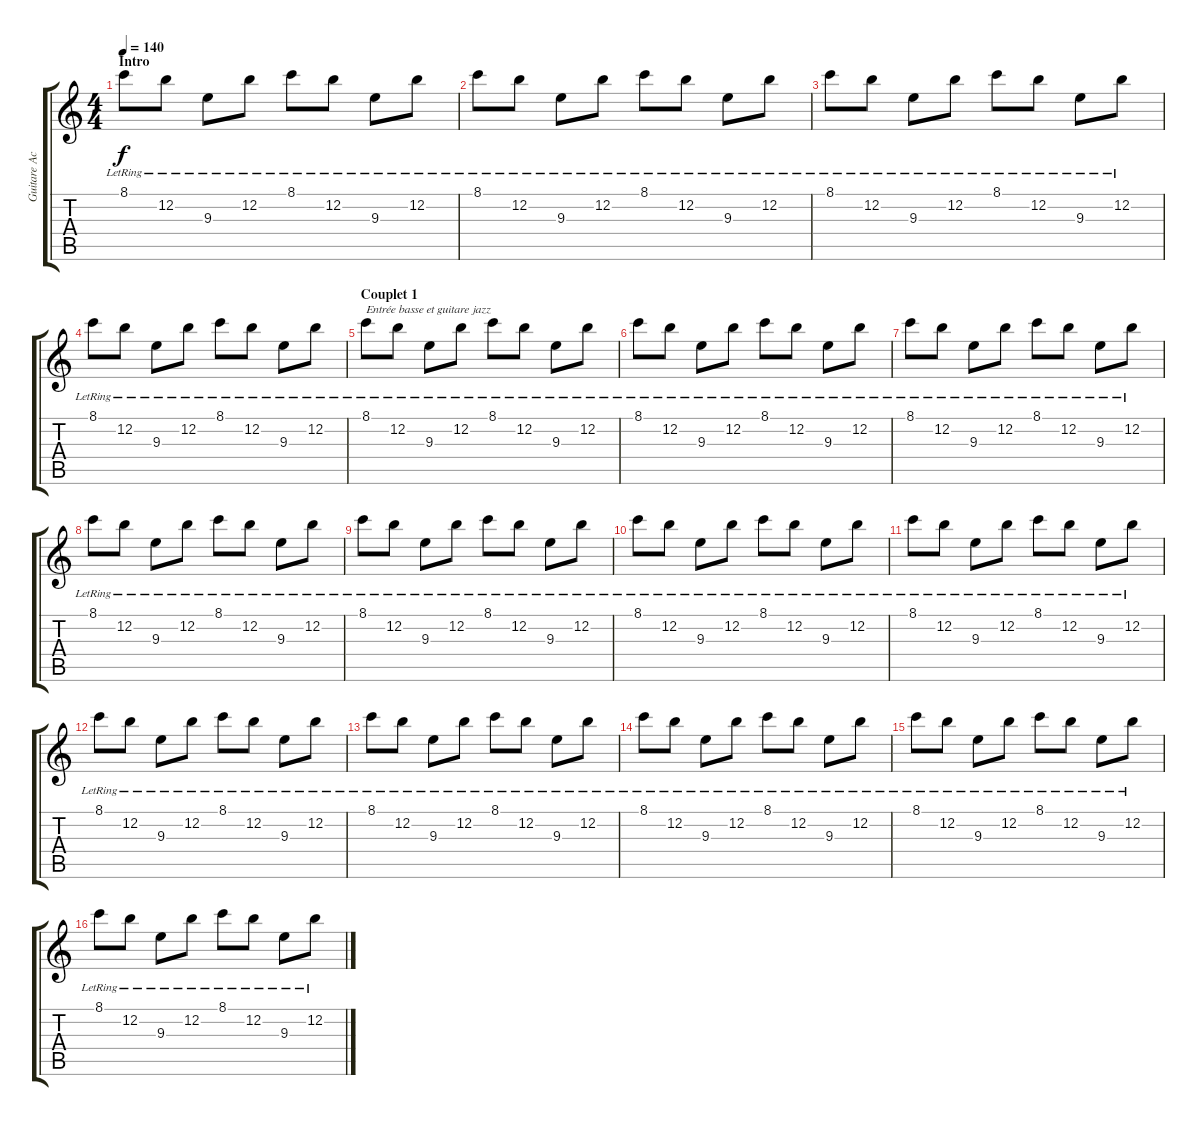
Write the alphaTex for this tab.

\track ("Guitare Acoustique " "Guitare Ac") {instrument acousticguitarsteel}
\staff {score tabs}
\tuning (E4 B3 G3 D3 A2 E2) {hide}
\ts (4 4)
\section ("" "Intro")
\tempo 140
\clef g2
\ks c
8.1{lr}.8{dy f instrument acousticguitarsteel} 12.2{lr}.8 9.3{lr}.8 12.2{lr}.8 8.1{lr}.8 12.2{lr}.8 9.3{lr}.8 12.2{lr}.8 |
8.1{lr}.8 12.2{lr}.8 9.3{lr}.8 12.2{lr}.8 8.1{lr}.8 12.2{lr}.8 9.3{lr}.8 12.2{lr}.8 |
8.1{lr}.8 12.2{lr}.8 9.3{lr}.8 12.2{lr}.8 8.1{lr}.8 12.2{lr}.8 9.3{lr}.8 12.2{lr}.8 |
8.1{lr}.8 12.2{lr}.8 9.3{lr}.8 12.2{lr}.8 8.1{lr}.8 12.2{lr}.8 9.3{lr}.8 12.2{lr}.8 |
\section ("" "Couplet 1")
8.1{lr}.8{txt "Entrée basse et guitare jazz"} 12.2{lr}.8 9.3{lr}.8 12.2{lr}.8 8.1{lr}.8 12.2{lr}.8 9.3{lr}.8 12.2{lr}.8 |
8.1{lr}.8 12.2{lr}.8 9.3{lr}.8 12.2{lr}.8 8.1{lr}.8 12.2{lr}.8 9.3{lr}.8 12.2{lr}.8 |
8.1{lr}.8 12.2{lr}.8 9.3{lr}.8 12.2{lr}.8 8.1{lr}.8 12.2{lr}.8 9.3{lr}.8 12.2{lr}.8 |
8.1{lr}.8 12.2{lr}.8 9.3{lr}.8 12.2{lr}.8 8.1{lr}.8 12.2{lr}.8 9.3{lr}.8 12.2{lr}.8 |
8.1{lr}.8 12.2{lr}.8 9.3{lr}.8 12.2{lr}.8 8.1{lr}.8 12.2{lr}.8 9.3{lr}.8 12.2{lr}.8 |
8.1{lr}.8 12.2{lr}.8 9.3{lr}.8 12.2{lr}.8 8.1{lr}.8 12.2{lr}.8 9.3{lr}.8 12.2{lr}.8 |
8.1{lr}.8 12.2{lr}.8 9.3{lr}.8 12.2{lr}.8 8.1{lr}.8 12.2{lr}.8 9.3{lr}.8 12.2{lr}.8 |
8.1{lr}.8 12.2{lr}.8 9.3{lr}.8 12.2{lr}.8 8.1{lr}.8 12.2{lr}.8 9.3{lr}.8 12.2{lr}.8 |
8.1{lr}.8 12.2{lr}.8 9.3{lr}.8 12.2{lr}.8 8.1{lr}.8 12.2{lr}.8 9.3{lr}.8 12.2{lr}.8 |
8.1{lr}.8 12.2{lr}.8 9.3{lr}.8 12.2{lr}.8 8.1{lr}.8 12.2{lr}.8 9.3{lr}.8 12.2{lr}.8 |
8.1{lr}.8 12.2{lr}.8 9.3{lr}.8 12.2{lr}.8 8.1{lr}.8 12.2{lr}.8 9.3{lr}.8 12.2{lr}.8 |
8.1{lr}.8 12.2{lr}.8 9.3{lr}.8 12.2{lr}.8 8.1{lr}.8 12.2{lr}.8 9.3{lr}.8 12.2{lr}.8
